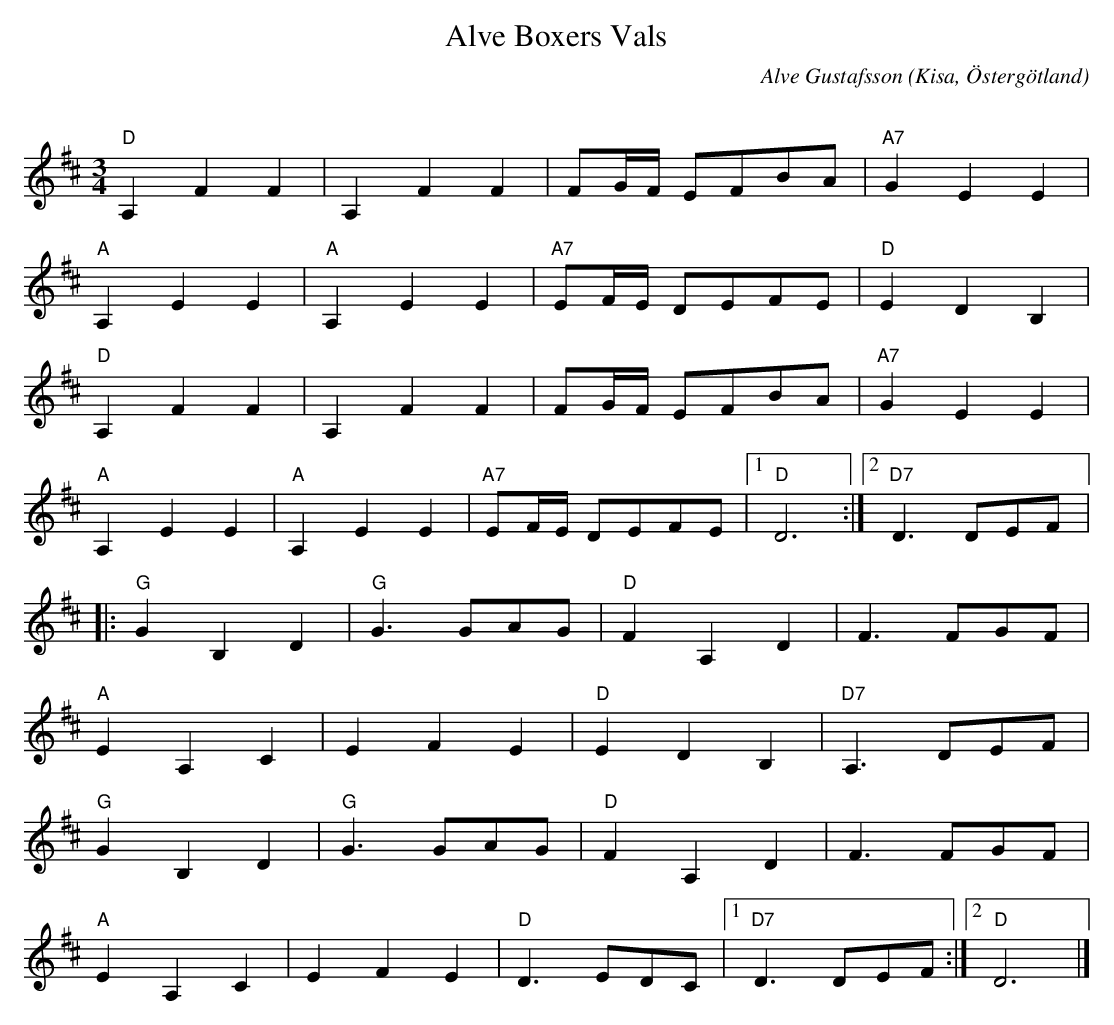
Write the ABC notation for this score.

X:1
T:Alve Boxers Vals
C:Alve Gustafsson
O:Kisa, Östergötland
Q:140
M:3/4
L:1/8
K:D
"D"A,2F2F2|A,2F2F2|FG/F/ EFBA |"A7" G2E2E2|
"A" A,2E2E2 |"A" A,2E2E2|"A7" EF/E/ DEFE |"D" E2D2B,2 |
"D"A,2F2F2|A,2F2F2|FG/F/ EFBA |"A7" G2E2E2|
"A" A,2E2E2 |"A" A,2E2E2|"A7" EF/E/ DEFE |1"D" D6 :|2 "D7" D3 DEF [|:
"G" G2B,2D2 |"G" G3 GAG | "D" F2A,2D2 | F3 FGF |
"A" E2A,2 C2 |E2F2E2 |"D" E2D2B,2 |"D7" A,3 DEF |
"G" G2B,2D2 |"G" G3 GAG | "D" F2A,2D2 | F3 FGF |
"A" E2A,2 C2 |E2F2E2 |"D" D3 EDC |1"D7" D3 DEF:|2 "D" D6 |]
